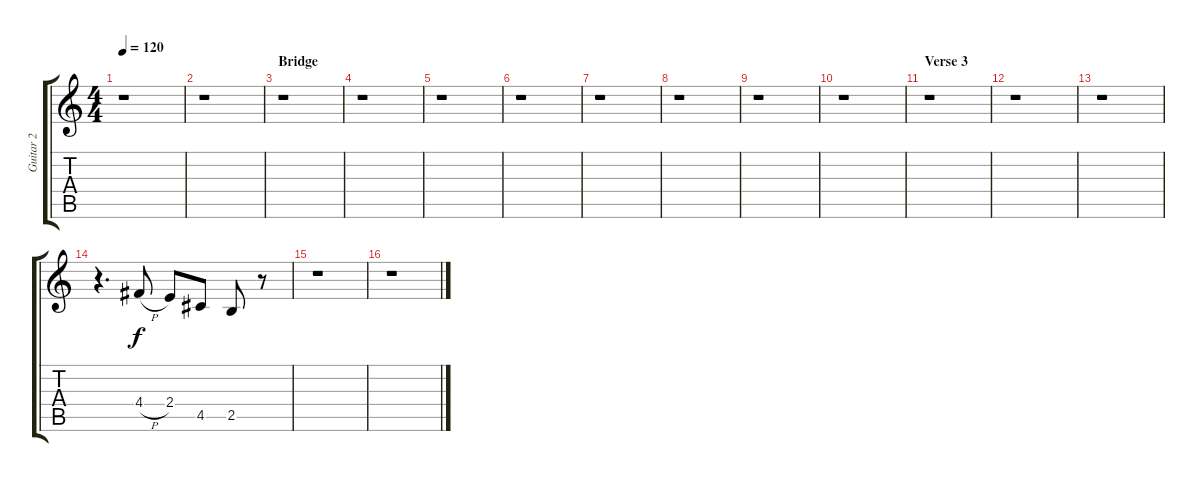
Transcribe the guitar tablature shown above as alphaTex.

\track ("Guitar 2" "Guitar 2") {instrument acousticguitarsteel}
\staff {score tabs}
\tuning (E4 B3 G3 D3 A2 E2) {hide}
\ts (4 4)
\tempo 120
\clef g2
\ks c
r.1{dy f} |
r.1 |
\section ("" "Bridge")
r.1 |
r.1 |
r.1 |
r.1 |
r.1 |
r.1 |
r.1 |
r.1 |
\section ("" "Verse 3")
r.1 |
r.1 |
r.1 |
r.4{d} 4.4{h}.8 2.4.8 4.5.8 2.5.8 r.8 |
r.1 |
r.1
